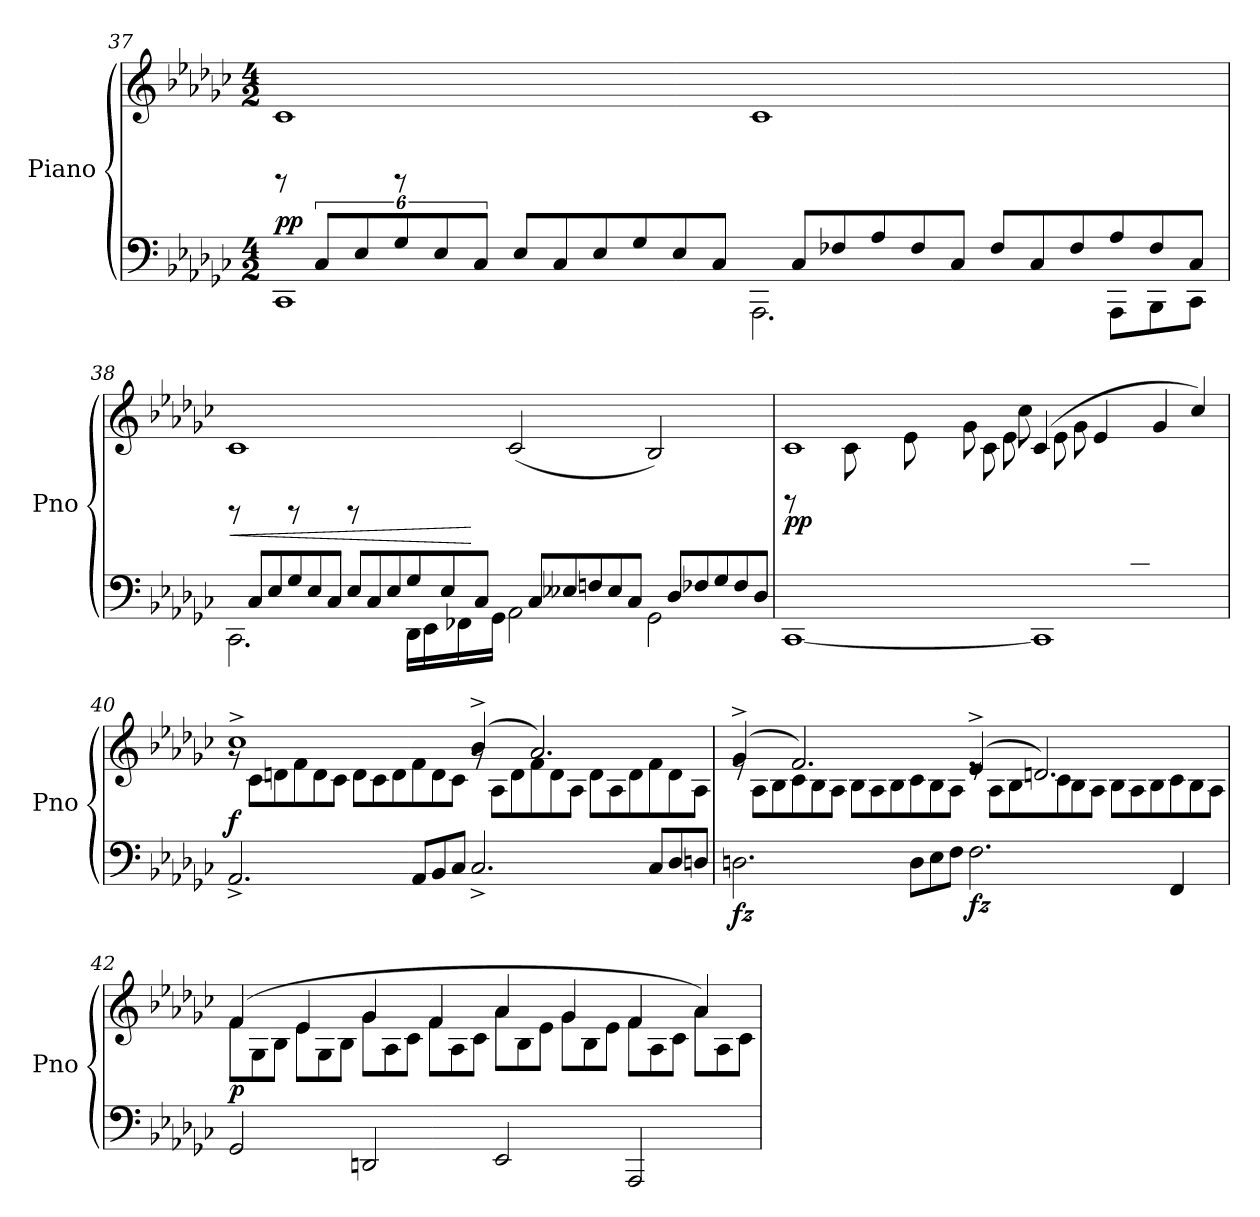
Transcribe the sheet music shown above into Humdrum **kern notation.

**kern	**kern	**dynam
*part1	*part1	*part1
*staff2	*staff1	*staff1/2
*I"Piano	*	*
*I'Pno	*	*
!!LO:LB:g=z
*clefF4	*clefG2	*
*k[b-e-a-d-g-c-]	*k[b-e-a-d-g-c-]	*
*M4/2	*M4/2	*
=37	=37	=37
*^	*^	*
*	*	*	*Xtuplet	*
!	!	!	!	!LO:DY:a=2
12ryy	1CC-	1c-	12rEE	pp
12C-/L	.	.	12%11ryy	.
12E-/	.	.	.	.
12G-/	.	.	.	.
12E-/	.	.	.	.
12C-/J	.	.	.	.
*Xtuplet	*	*	*	*
12E-/L	.	.	.	.
12C-/	.	.	.	.
12E-/	.	.	.	.
12G-/	.	.	.	.
12E-/	.	.	.	.
12C-/J	.	.	.	.
12ryy	2.AAA-\	1c-	12rEE	.
12C-/L	.	.	12%11ryy	.
12F-X/	.	.	.	.
12A-/	.	.	.	.
12F-/	.	.	.	.
12C-/J	.	.	.	.
12F-/L	.	.	.	.
12C-/	.	.	.	.
12F-/	.	.	.	.
12A-/	12AAA-\L	.	.	.
12F-/	12BBB-\	.	.	.
12C-/J	12CC-\J	.	.	.
!!LO:LB:g=z	!!
=38	=38	=38	=38	=38
!	!	!	!	!LO:HP:b
12ryy	2.CC-\	1c-	12rEE	<
12C-/L	.	.	12%11ryy	.
12E-/	.	.	.	.
12G-/	.	.	.	.
12E-/	.	.	.	.
12C-/J	.	.	.	.
12E-/L	.	.	.	.
12C-/	.	.	.	.
12E-/	.	.	.	.
12G-/	16DD-\LL	.	.	.
.	16EE-\	.	.	.
12E-/	.	.	.	.
.	16FF-X\	.	.	.
12C-/J	.	.	.	[
.	16GG-\JJ	.	.	.
!	!	!	!	!LO:DY:b=2
!	!	!	!	!LO:DY:n=1:b
12ryy	2AA-\	(2c-/	12rEE	fz fz
12C-/L	.	.	12%5ryy	.
12E--X/	.	.	.	.
12Fn/	.	.	.	.
12E--/	.	.	.	.
12C-/J	.	.	.	.
12ryy	2GG-\	2B-/)	12rEE	.
12D-/L	.	.	12%5ryy	.
12F-X/	.	.	.	.
12G-/	.	.	.	.
12F-/	.	.	.	.
12D-/J	.	.	.	.
!!LO:LB:g=z	!!
=39	=39	=39	=39	=39
!	!	!	!	!LO:DY:b
12ryy	[1CC-	1c-	12rGG	pp
12C-/L	.	.	12%11ryy	.
12E-/	.	.	.	.
12G-/	.	.	.	.
12E-/	.	.	.	.
12C-/J	.	.	.	.
12E-/L	.	.	.	.
12C-/	.	.	.	.
12E-/	.	.	.	.
12G-/	.	.	.	.
12E-/	.	.	.	.
12C-/J	.	.	.	.
12ryy	1CC-]	(4c-/	12c-\L	.
12E-/	.	.	6ryy	.
12G-/J	.	.	.	.
12ryy	.	4e-/	12e-\L	.
12G-/	.	.	6ryy	.
12c-/J	.	.	.	.
!	!	!	!	!LO:DY:b
2ryy	.	4g-/	12g-\L	other-dynamics
.	.	.	12c-\	.
.	.	.	12e-\J	.
.	.	4cc-/)	12cc-\L	.
.	.	.	12e-\	.
.	.	.	12g-\J	.
*v	*v	*	*	*
=40	=40	=40	=40
!	!	!	!LO:DY:b
2.AA-^/	1cc-^	12rg	f
.	.	12c-\L	.
.	.	12dn\	.
.	.	12f\	.
.	.	12d\	.
.	.	12c-\J	.
.	.	12d\L	.
.	.	12c-\	.
.	.	12d\	.
12AA-/L	.	12f\	.
12BB-/	.	12d\	.
12C-/J	.	12c-\J	.
2.C-^/	(4b-^/	12rg	.
.	.	12A-\L	.
.	.	12d\	.
.	2.a-/)	12f\	.
.	.	12d\	.
.	.	12A-\J	.
.	.	12d\L	.
.	.	12A-\	.
.	.	12d\	.
12C-/L	.	12f\	.
12D-/	.	12d\	.
12Dn/J	.	12A-\J	.
!!LO:PB:g=z	!!
=41	=41	=41	=41
!	!	!	!LO:DY:b=2
2.Dn\	(>4g-^/	12re	fz
.	.	12A-\L	.
.	.	12B-\	.
.	2.f/)	12c-\	.
.	.	12B-\	.
.	.	12A-\J	.
.	.	12B-\L	.
.	.	12A-\	.
.	.	12B-\	.
12D\L	.	12c-\	.
12E-\	.	12B-\	.
12F\J	.	12A-\J	.
!	!	!	!LO:DY:b=2
2.F\	(>4e-^/	12re	fz
.	.	12A-\L	.
.	.	12B-\	.
.	2.dn/)	12c-\	.
.	.	12B-\	.
.	.	12A-\J	.
.	.	12B-\L	.
.	.	12A-\	.
.	.	12B-\	.
4FF/	.	12c-\	.
.	.	12B-\	.
.	.	12A-\J	.
!!LO:LB:g=z	!!
=42	=42	=42	=42
!	!	!	!LO:DY:b
2GG-/	(>4f/	12f\L	p
.	.	12G-\	.
.	.	12B-\J	.
.	4e-/	12e-\L	.
.	.	12G-\	.
.	.	12B-\J	.
2DDn/	4g-/	12g-\L	.
.	.	12A-\	.
.	.	12c-\J	.
.	4f/	12f\L	.
.	.	12A-\	.
.	.	12c-\J	.
2EE-/	4a-/	12a-\L	.
.	.	12B-\	.
.	.	12e-\J	.
.	4g-/	12g-\L	.
.	.	12B-\	.
.	.	12e-\J	.
2AAA-/	4f/	12f\L	.
.	.	12A-\	.
.	.	12c-\J	.
.	4a-/)	12a-\L	.
.	.	12A-\	.
.	.	12c-\J	.
*	*v	*v	*
=	=	=
*-	*-	*-
